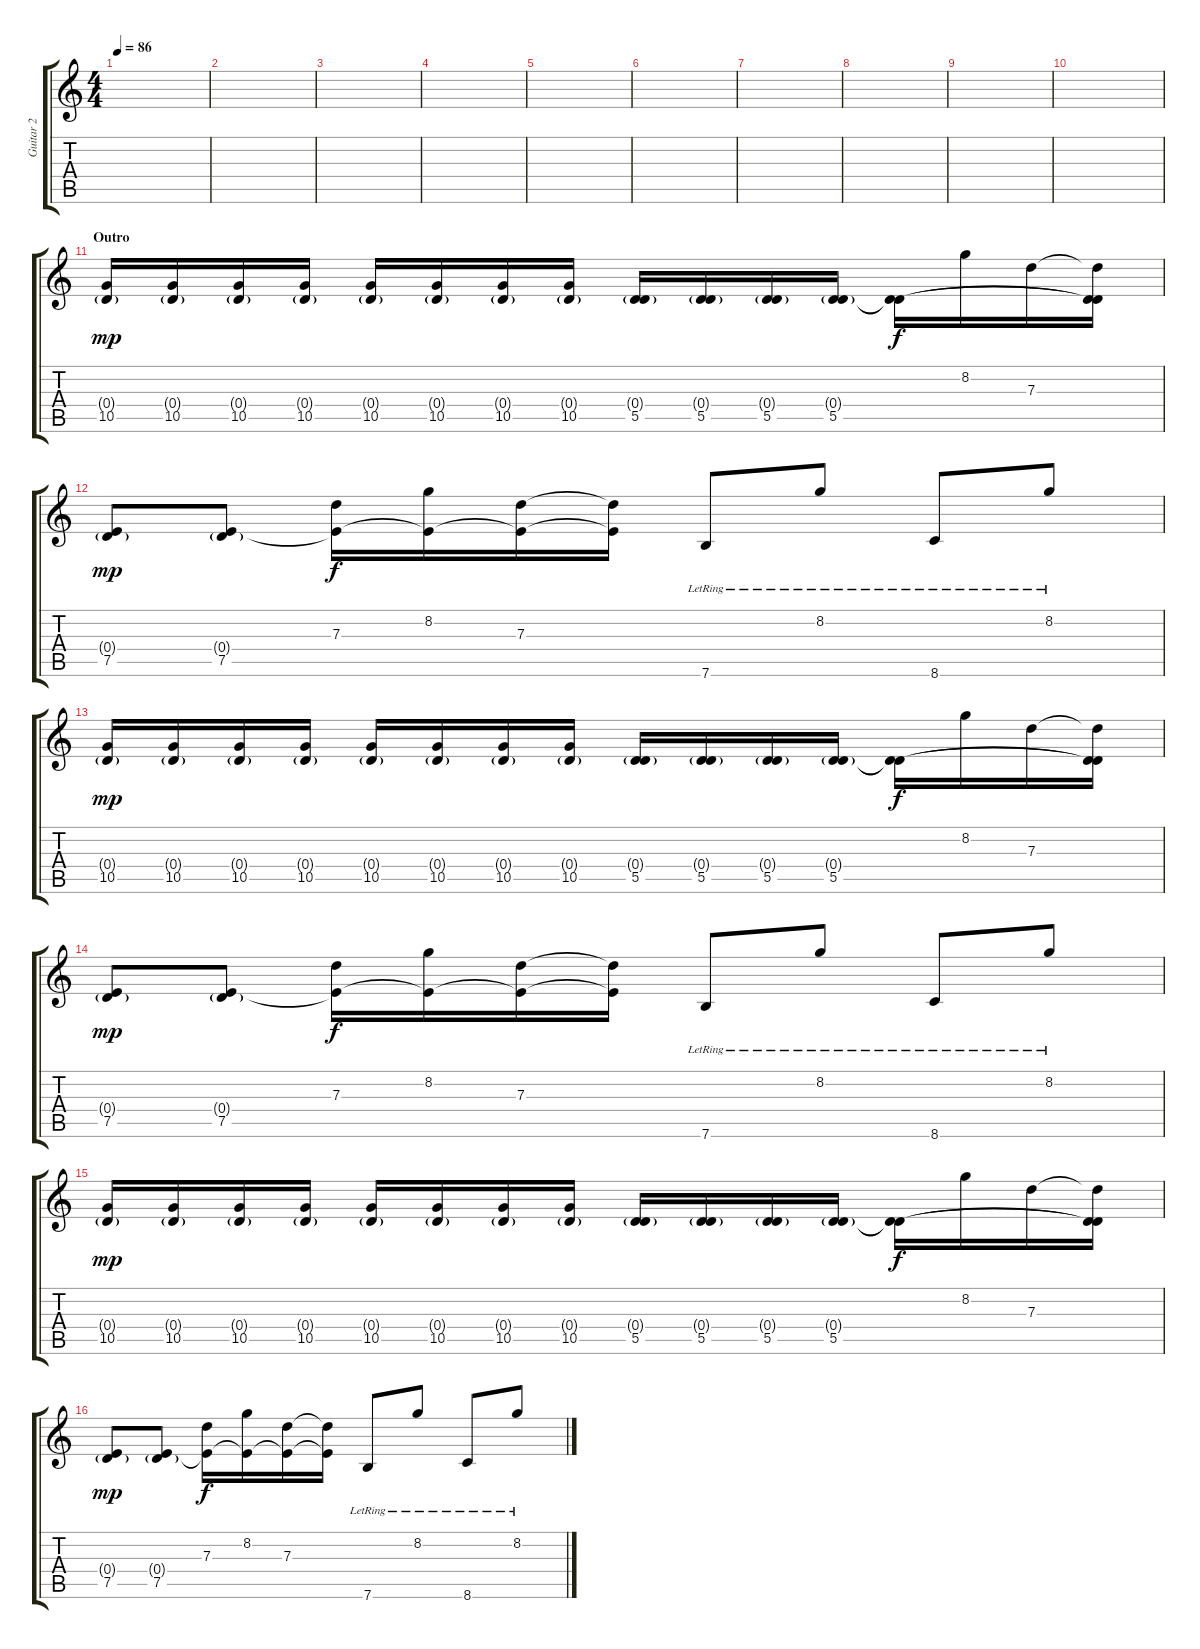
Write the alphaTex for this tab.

\track ("Guitar 2" "Guitar 2") {instrument overdrivenguitar}
\staff {score tabs}
\tuning (E4 B3 G3 D3 A2 E2) {hide}
\ts (4 4)
\tempo 86
\clef g2
\ks c
|
|
|
|
|
|
|
|
|
|
\section ("" "Outro")
(0.4{g} 10.5).16{dy mp instrument electricguitarjazz} (0.4{g} 10.5).16 (0.4{g} 10.5).16 (0.4{g} 10.5).16 (0.4{g} 10.5).16 (0.4{g} 10.5).16 (0.4{g} 10.5).16 (0.4{g} 10.5).16 (0.4{g} 5.5).16 (0.4{g} 5.5).16 (0.4{g} 5.5).16 (0.4{g} 5.5).16 (0.4{t} 5.5{t}).16{dy f} 8.2.16 7.3.16 (7.3{t} 0.4{t} 5.5{t}).16 |
(0.4{g} 7.5).8{dy mp} (0.4{g} 7.5).8 (7.3 7.5{t}).16{dy f} (8.2 7.5{t}).16 (7.3 7.5{t}).16 (7.3{t} 7.5{t}).16 7.6{lr}.8 8.2{lr}.8 8.6{lr}.8 8.2{lr}.8 |
(0.4{g} 10.5).16{dy mp instrument electricguitarjazz} (0.4{g} 10.5).16 (0.4{g} 10.5).16 (0.4{g} 10.5).16 (0.4{g} 10.5).16 (0.4{g} 10.5).16 (0.4{g} 10.5).16 (0.4{g} 10.5).16 (0.4{g} 5.5).16 (0.4{g} 5.5).16 (0.4{g} 5.5).16 (0.4{g} 5.5).16 (0.4{t} 5.5{t}).16{dy f} 8.2.16 7.3.16 (7.3{t} 0.4{t} 5.5{t}).16 |
(0.4{g} 7.5).8{dy mp} (0.4{g} 7.5).8 (7.3 7.5{t}).16{dy f} (8.2 7.5{t}).16 (7.3 7.5{t}).16 (7.3{t} 7.5{t}).16 7.6{lr}.8 8.2{lr}.8 8.6{lr}.8 8.2{lr}.8 |
(0.4{g} 10.5).16{dy mp instrument electricguitarjazz} (0.4{g} 10.5).16 (0.4{g} 10.5).16 (0.4{g} 10.5).16 (0.4{g} 10.5).16 (0.4{g} 10.5).16 (0.4{g} 10.5).16 (0.4{g} 10.5).16 (0.4{g} 5.5).16 (0.4{g} 5.5).16 (0.4{g} 5.5).16 (0.4{g} 5.5).16 (0.4{t} 5.5{t}).16{dy f} 8.2.16 7.3.16 (7.3{t} 0.4{t} 5.5{t}).16 |
(0.4{g} 7.5).8{dy mp} (0.4{g} 7.5).8 (7.3 7.5{t}).16{dy f} (8.2 7.5{t}).16 (7.3 7.5{t}).16 (7.3{t} 7.5{t}).16 7.6{lr}.8 8.2{lr}.8 8.6{lr}.8 8.2{lr}.8
